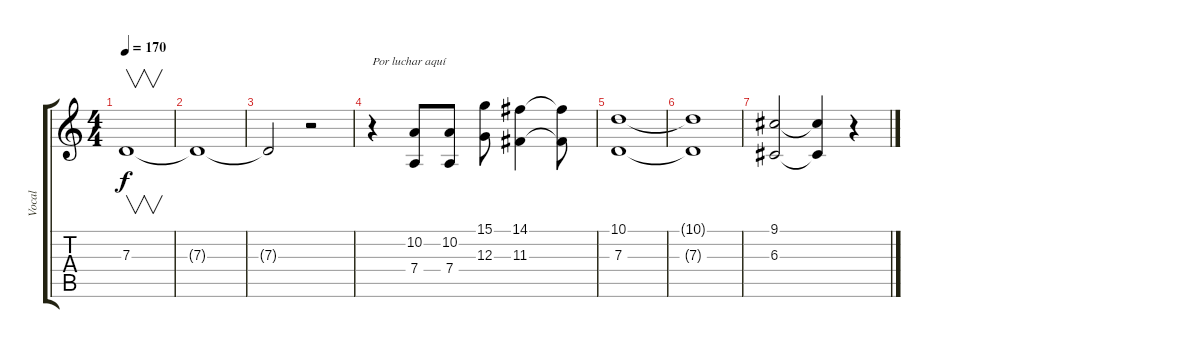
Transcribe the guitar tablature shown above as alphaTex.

\track ("Vocal" "Vocal") {instrument whistle}
\staff {score tabs}
\tuning (E4 B3 G3 D3 A2 E2) {hide}
\ts (4 4)
\tempo 170
\clef g2
\ks c
7.3.1{v dy f} |
7.3{t}.1 |
7.3{t}.2 r.2 |
r.4{txt "Por luchar aquí"} (10.2 7.4).8 (10.2 7.4).8 (15.1 12.3).8 (14.1 11.3).4 (14.1{t} 11.3{t}).8 |
(10.1 7.3).1 |
(10.1{t} 7.3{t}).1 |
(9.1 6.3).2 (9.1{t} 6.3{t}).4 r.4
